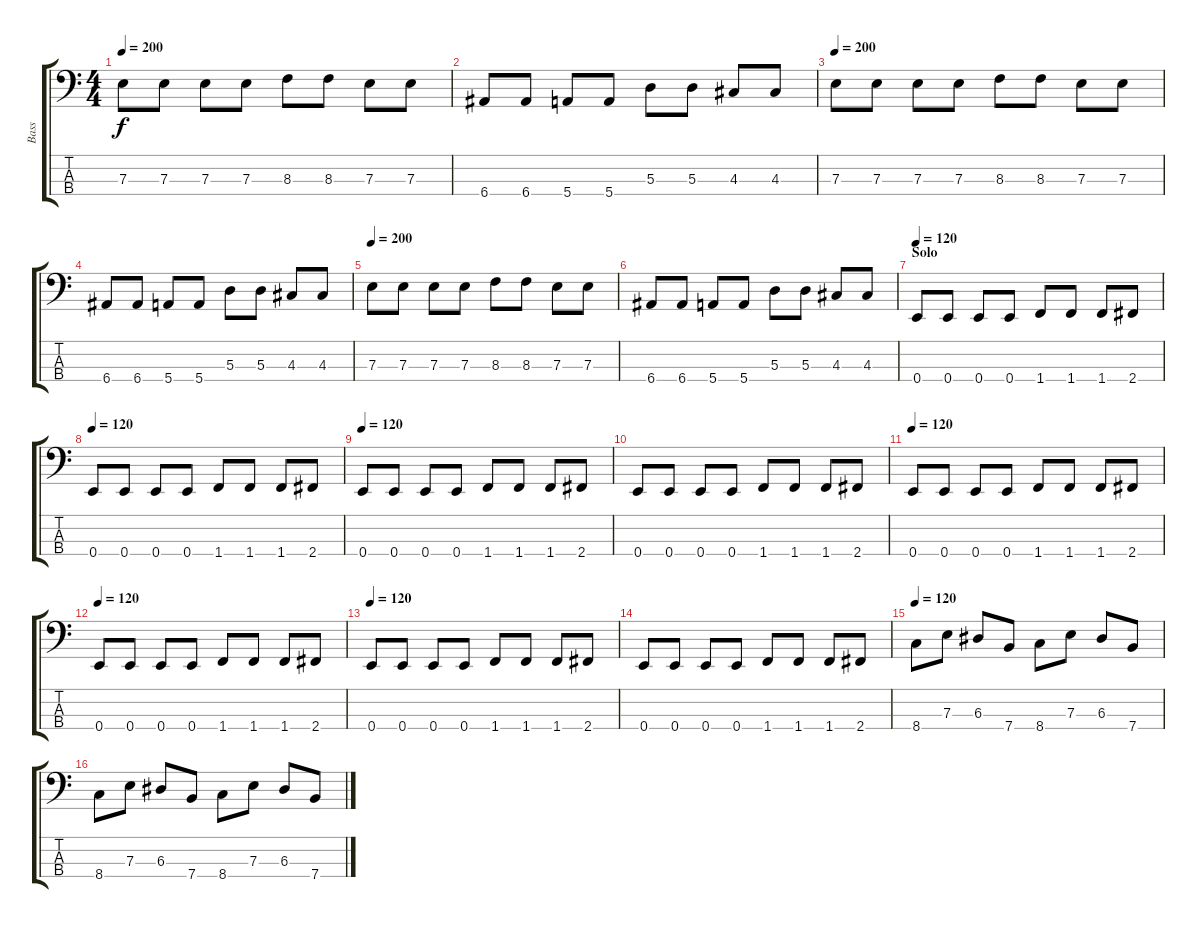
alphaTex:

\track ("Bass" "Bass") {instrument electricbasspick}
\staff {score tabs}
\tuning (G2 D2 A1 E1) {hide}
\ts (4 4)
\tempo 190
\tempo 200
\clef f4
\ks c
7.3.8{dy f} 7.3.8 7.3.8 7.3.8 8.3.8 8.3.8 7.3.8 7.3.8 |
6.4.8 6.4.8 5.4.8 5.4.8 5.3.8 5.3.8 4.3.8 4.3.8 |
\tempo 200
7.3.8 7.3.8 7.3.8 7.3.8 8.3.8 8.3.8 7.3.8 7.3.8 |
6.4.8 6.4.8 5.4.8 5.4.8 5.3.8 5.3.8 4.3.8 4.3.8 |
\tempo 190
\tempo 200
7.3.8 7.3.8 7.3.8 7.3.8 8.3.8 8.3.8 7.3.8 7.3.8 |
6.4.8 6.4.8 5.4.8 5.4.8 5.3.8 5.3.8 4.3.8 4.3.8 |
\section ("" "Solo")
\tempo 120
0.4.8 0.4.8 0.4.8 0.4.8 1.4.8 1.4.8 1.4.8 2.4.8 |
\tempo 120
0.4.8 0.4.8 0.4.8 0.4.8 1.4.8 1.4.8 1.4.8 2.4.8 |
\tempo 120
0.4.8 0.4.8 0.4.8 0.4.8 1.4.8 1.4.8 1.4.8 2.4.8 |
0.4.8 0.4.8 0.4.8 0.4.8 1.4.8 1.4.8 1.4.8 2.4.8 |
\tempo 120
0.4.8 0.4.8 0.4.8 0.4.8 1.4.8 1.4.8 1.4.8 2.4.8 |
\tempo 120
0.4.8 0.4.8 0.4.8 0.4.8 1.4.8 1.4.8 1.4.8 2.4.8 |
\tempo 120
0.4.8 0.4.8 0.4.8 0.4.8 1.4.8 1.4.8 1.4.8 2.4.8 |
0.4.8 0.4.8 0.4.8 0.4.8 1.4.8 1.4.8 1.4.8 2.4.8 |
\tempo 120
8.4.8 7.3.8 6.3.8 7.4.8 8.4.8 7.3.8 6.3.8 7.4.8 |
8.4.8 7.3.8 6.3.8 7.4.8 8.4.8 7.3.8 6.3.8 7.4.8
